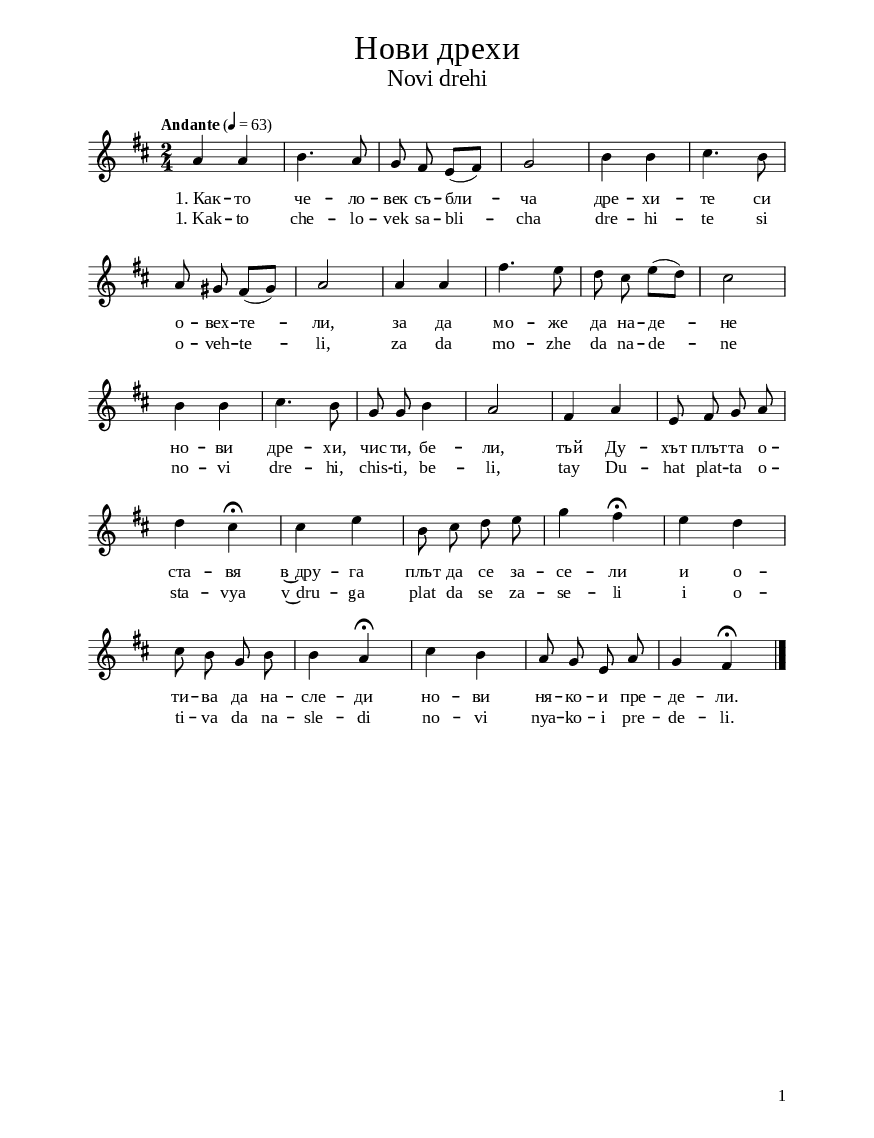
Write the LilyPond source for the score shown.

\version "2.22.1"

% include paper part and global functions
\include "include/globals.ily"

\bookpart {
  \include "include/bookpart-paper.ily"
  \score {
    \include "include/score-layout.ily"

    \new Voice \absolute  {
      \clef treble
      \key d \major
      \time 2/4
      \tempoFunc "Andante" 4 "63"
      \autoBeamOff
      a'4 a' | b'4. a'8 |  g'8 fis'  \autoBeamOn e' ( fis' ) |\autoBeamOff g'2 | b'4 b' | cis''4. b'8 \break |
      a'8 gis' \autoBeamOn fis' ( gis' ) | a'2 |  a'4 a' | fis''4. e''8 | \autoBeamOff d''8 cis'' \autoBeamOn e'' ( d'' ) |\autoBeamOff cis''2 \break |
      b'4 b' | cis''4. b'8 | g'8 g' b'4 | a'2 | fis'4 a' | e'8 fis' g' a' \break |
      d''4 cis'' \fermata | cis''4 e'' | b'8 cis'' d'' e'' | g''4 fis'' \fermata | e''4 d'' \break |
      cis''8 b' g' b' b'4 a' \fermata | cis''4 b' | a'8 g' e' a' | g'4 fis' \fermata \break | \bar "|."
    }

    \addlyrics {
      "1. Как" -- то че -- ло -- век съ -- бли -- ча дре -- хи -- те си
      о -- вех -- те -- ли, за да мо -- же да на  -- де -- не
      но -- ви дре -- хи, чис -- ти, бе -- ли, тъй Ду -- хът плът -- та о --
      ста -- вя в~дру -- га плът да се за -- се -- ли и о --
      ти -- ва да на -- сле -- ди но -- ви ня -- ко -- и пре -- де -- ли.
    }

    \addlyrics {
      "1. Kak" -- to che -- lo -- vek sa -- bli -- cha dre -- hi -- te si
      o -- veh -- te -- li, za da mo -- zhe da na  -- de -- ne
      no -- vi dre -- hi, chis -- ti, be -- li, tay Du -- hat plat -- ta o --
      sta -- vya v~dru -- ga plat da se za -- se -- li i o --
      ti -- va da na -- sle -- di no -- vi nya -- ko -- i pre -- de -- li.
    }

    \header {
      title = \titleFunc "Нови дрехи" "Novi drehi"
    }

    \midi{}

  } % score

  \pageBreak

  \markup \fontsize #bgCoupletFontSize {
    \hspace #1
    \override #`(baseline-skip . ,bgCoupletBaselineSkip)
    \column {

      \line {   2. Той минава световете}

      \line {   "   "и във тях се въплотява –}

      \line {   "   "нови дарби да добие,}

      \line {   "   "Нов Живот да устроява.}

      \line {   "   "Тъй напредва той безкрайно}

      \line {   "   "в красота неизразима}

      \line {   "   "и достига Светлината – }

      \line {   "   "тамо, де блаженство има.}

      \line {   "   "}

      \line {   3. Тъй прекрасно и премъдро}

      \line {   "   "Господ всичко е направил}

      \line {   "   "и без устрем и надежда}

      \line {   "   "никого не е оставил.}

      \line {   "   "И животът е приятен,}

      \line {   "   "всекиму се пак той нрави,}

      \line {   "   "всичко живо, що въздиша, }

      \line {   "   "вечно Господа да слави! }
    }

    \hspace #5
    \override #`(baseline-skip . ,bgCoupletBaselineSkip)
    \column {

      \line {   2. Toy minava svetovete}

      \line {   "   "i vav tyah se vaplotyava –}

      \line {   "   "novi darbi da dobie,}

      \line {   "   "Nov Zhivot da ustroyava.}

      \line {   "   "Tay napredva toy bezkrayno}

      \line {   "   "v krasota neizrazima}

      \line {   "   "i dostiga Svetlinata – }

      \line {   "   "tamo, de blazhenstvo ima.}

      \line {   "   "}

      \line {   3. Tay prekrasno i premadro}

      \line {   "   "Gospod vsichko e napravil}

      \line {   "   "i bez ustrem i nadezhda}

      \line {   "   "nikogo ne e ostavil.}

      \line {   "   "I zhivotat e priyaten,}

      \line {   "   "vsekimu se pak toy nravi,}

      \line {   "   "vsichko zhivo, shto vazdisha, }

      \line {   "   "vechno Gospoda da slavi! }
    } %column
  } % markup

  

  % include foreign translation(s) of the song
  \version "2.24.1"

\markup \fill-line { \fontsize #deTitleFontSize "Neue Kleider" }
\markup \null
\markup \null
\markup \fontsize #deCoupletFontSize {
  \hspace #10
  \override #`(baseline-skip . ,deCoupletBaselineSkip)

  \column {
    \line { 1. Wie der Mensch seine alten Kleider auszieht,}

    \line { "   "damit er neue, reine, weiße anziehen kann,}

    \line { "   "so verlässt der Geist das Fleisch,}

    \line { "   "um ein anderes Fleisch zu bewohnen }

    \line { "   "und geht, um andere Bereiche zu erben.}

    \line { " " }

    \line { 2. So durchquert er die Welten}

    \line { "   "und wird zu Fleisch in ihnen – }

    \line { "   "auf dass er neue Talente entwickelt,}

    \line { "   "auf dass er ein neues Leben erbaut. }

    \line { "   "So schreitet er unaufhörlich voran,}

    \line { "   "in der unausdrücklichen Schönheit – }

    \line { "   "und erreicht das Licht – }

    \line { "   "dort, wo es Seligkeit gibt. }

    \line { " " }

    \line { 3. So erhaben und allweise}

    \line { "   "schuf Gott alles}

    \line { "   "und ließ niemanden ohne Streben und Hoffnung.}

    \line { "   "Und das Leben ist angenehm,}

    \line { "   "jedem gefällt es immer wieder;}

    \line { "   "möge alles Lebendige, das atmet,}

    \line { "   "ewig den Herrn lobpreisen. }


  }

}


} % bookpart
